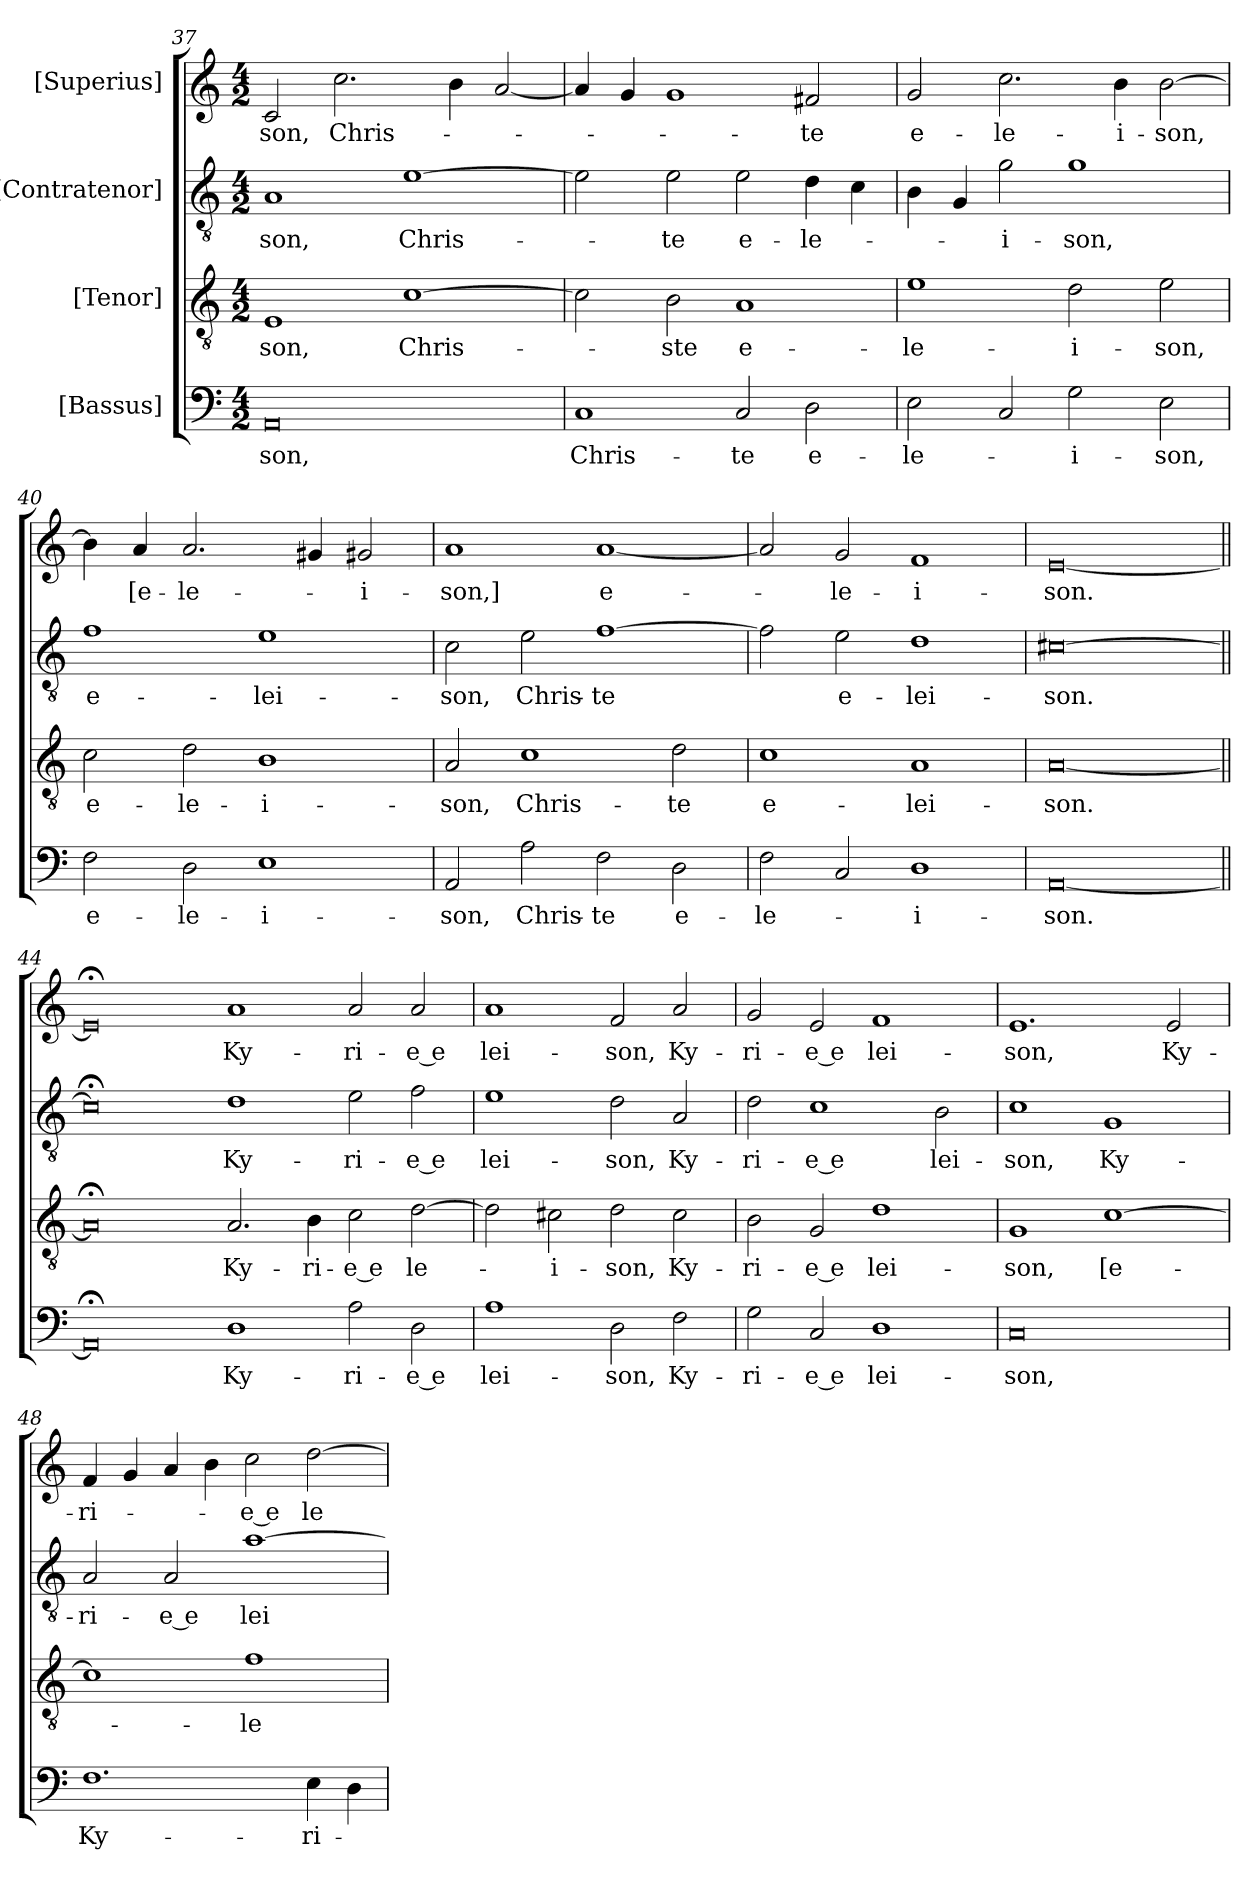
**kern	**text	**kern	**text	**kern	**text	**kern	**text
*part4	*part4	*part3	*part3	*part2	*part2	*part1	*part1
*staff4	*staff4	*staff3	*staff3	*staff2	*staff2	*staff1	*staff1
*I"[Bassus]	*	*I"[Tenor]	*	*I"[Contratenor]	*	*I"[Superius]	*
*clefF4	*	*clefGv2	*	*clefGv2	*	*clefG2	*
*k[]	*	*k[]	*	*k[]	*	*k[]	*
*M4/2	*	*M4/2	*	*M4/2	*	*M4/2	*
=37	=37	=37	=37	=37	=37	=37	=37
0AA/	-son,	1E/	-son,	1A/	-son,	2c/	-son,
.	.	.	.	.	.	2.cc\	Chris-
.	.	[1c\	Chris-	[1e\	Chris-	.	.
.	.	.	.	.	.	4b\	.
.	.	.	.	.	.	[2a/	.
=38	=38	=38	=38	=38	=38	=38	=38
1C/	Chris-	2c\]	.	2e\]	.	4a/]	.
.	.	.	.	.	.	4g/	.
.	.	2B\	-ste	2e\	-te	1g/	.
2C/	-te	1A/	e-	2e\	e-	.	.
2D\	e-	.	.	4d\	-le-	2f#X/	-te
.	.	.	.	4c\	.	.	.
=39	=39	=39	=39	=39	=39	=39	=39
2E\	-le-	1e/	-le-	4B\	.	2g/	e-
.	.	.	.	4G/	.	.	.
2C/	.	.	.	2g\	-i-	2.cc\	-le-
2G\	-i-	2d\	-i-	1g/	-son,	.	.
.	.	.	.	.	.	4b\	-i-
2E\	-son,	2e\	-son,	.	.	[2b\	-son,
=40	=40	=40	=40	=40	=40	=40	=40
2F\	e-	2c\	e-	1f/	e-	4b\]	.
.	.	.	.	.	.	4a/	[e-
2D\	-le-	2d\	-le-	.	.	2.a/	-le-
1E/	-i-	1B\	-i-	1e/	-lei-	.	.
.	.	.	.	.	.	4g#X/	.
.	.	.	.	.	.	2g#X/	-i-
=41	=41	=41	=41	=41	=41	=41	=41
2AA/	-son,	2A/	-son,	2c\	-son,	1a/	-son,]
2A\	Chris-	1c/	Chris-	2e\	Chris-	.	.
2F\	-te	.	.	[1f\	-te	[1a/	e-
2D\	e-	2d\	-te	.	.	.	.
=42	=42	=42	=42	=42	=42	=42	=42
2F\	-le-	1c/	e-	2f\]	.	2a/]	.
2C/	.	.	.	2e\	e-	2g/	-le-
1D\	-i-	1A/	-lei-	1d/	-lei-	1f/	-i-
=43	=43	=43	=43	=43	=43	=43	=43
[0AA/	-son.	[0A/	-son.	[0c#X\	-son.	[0e/	-son.
=44||	=44||	=44||	=44||	=44||	=44||	=44||	=44||
0AA;</]	.	0A;</]	.	0c#;<\]	.	0e;</]	.
1D\	Ky-	2.A/	Ky-	1d/	Ky-	1a/	Ky-
.	.	4B\	-ri-	.	.	.	.
2A\	-ri-	2c\	-e e	2e\	-ri-	2a/	-ri-
2D\	-e e	[2d\	-le-	2f\	-e e	2a/	-e e
=45	=45	=45	=45	=45	=45	=45	=45
1A/	-lei-	2d\]	.	1e/	-lei-	1a/	-lei-
.	.	2c#X\	-i-	.	.	.	.
2D\	-son,	2d\	-son,	2d\	-son,	2f/	-son,
2F\	Ky-	2c#\	Ky-	2A/	Ky-	2a/	Ky-
=46	=46	=46	=46	=46	=46	=46	=46
2G\	-ri-	2B\	-ri-	2d\	-ri-	2g/	-ri-
2C/	-e e	2G/	-e e	1c/	-e e	2e/	-e e
1D\	-lei-	1d/	-lei-	.	.	1f/	-lei-
.	.	.	.	2B\	-lei-	.	.
=47	=47	=47	=47	=47	=47	=47	=47
0C/	-son,	1G\	-son,	1c/	-son,	1.e/	-son,
.	.	[1c\	[e-	1G/	Ky-	.	.
.	.	.	.	.	.	2e/	Ky-
=48	=48	=48	=48	=48	=48	=48	=48
1.F/	Ky-	1c/]	.	2A/	-ri-	4f/	-ri-
.	.	.	.	.	.	4g/	.
.	.	.	.	2A/	-e e	4a/	.
.	.	.	.	.	.	4b\	.
.	.	1f/	-le-	[1a\	-lei-	2cc\	-e e
4E\	-ri-	.	.	.	.	[2dd\	-le-
4D\	.	.	.	.	.	.	.
=	=	=	=	=	=	=	=
*-	*-	*-	*-	*-	*-	*-	*-
